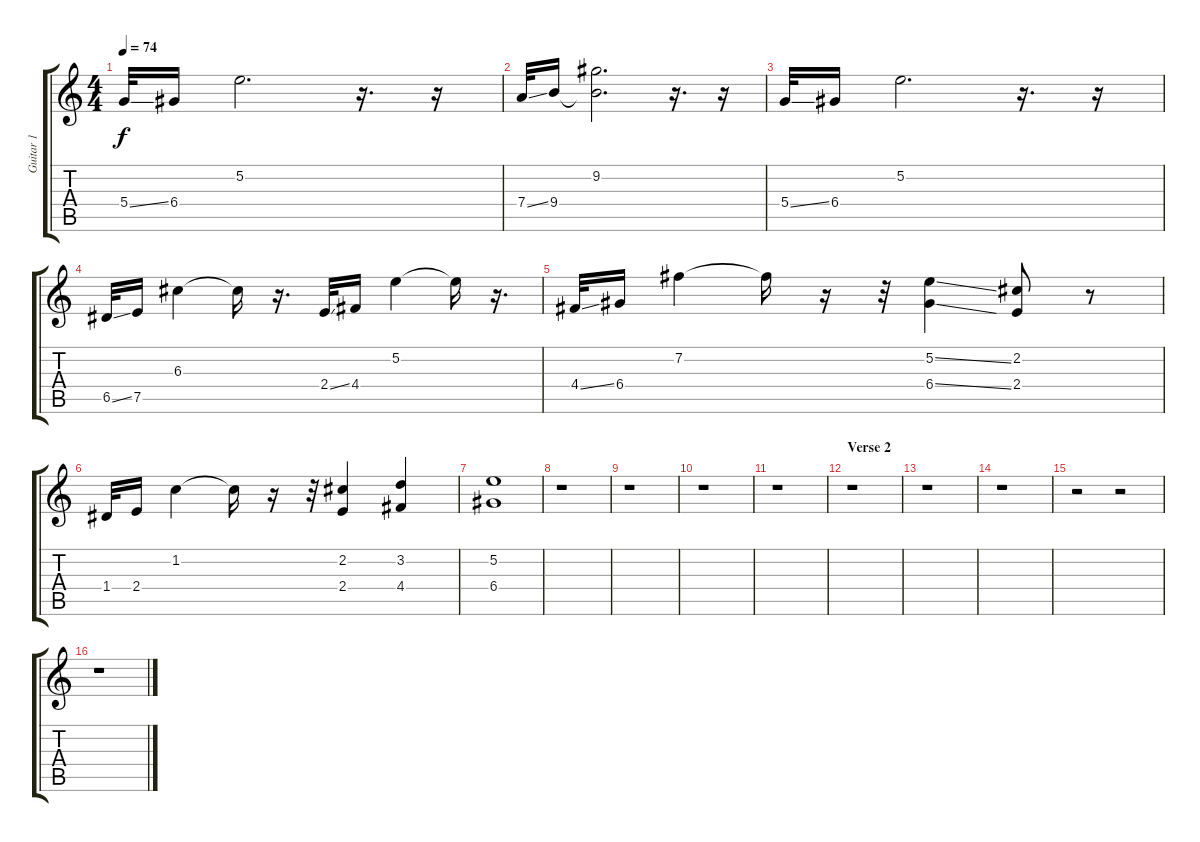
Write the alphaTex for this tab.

\track ("Guitar 1" "Guitar 1") {instrument electricguitarjazz}
\staff {score tabs}
\tuning (E4 B3 G3 D3 A2 E2) {hide}
\ts (4 4)
\tempo 74
\clef g2
\ks c
5.4{ss}.32{dy f} 6.4.16 5.2.2{d} r.16{d} r.16 |
7.4{ss}.32 9.4.16 (9.2 9.4{t}).2{d} r.16{d} r.16 |
5.4{ss}.32 6.4.16 5.2.2{d} r.16{d} r.16 |
6.5{ss}.32 7.5.16 6.3.4 6.3{t}.16 r.16{d} 2.4{ss}.32 4.4.16 5.2.4 5.2{t}.16 r.16{d} |
4.4{ss}.32 6.4.16 7.2.4 7.2{t}.16 r.16 r.32 (5.2{ss} 6.4{ss}).4 (2.2 2.4).8 r.8 |
1.4.32 2.4.16 1.2.4 1.2{t}.16 r.16 r.32 (2.2 2.4).4 (3.2 4.4).4 |
(5.2 6.4).1 |
r.1 |
r.1 |
r.1 |
r.1 |
\section ("" "Verse 2")
r.1 |
r.1 |
r.1 |
r.2 r.2 |
r.1
